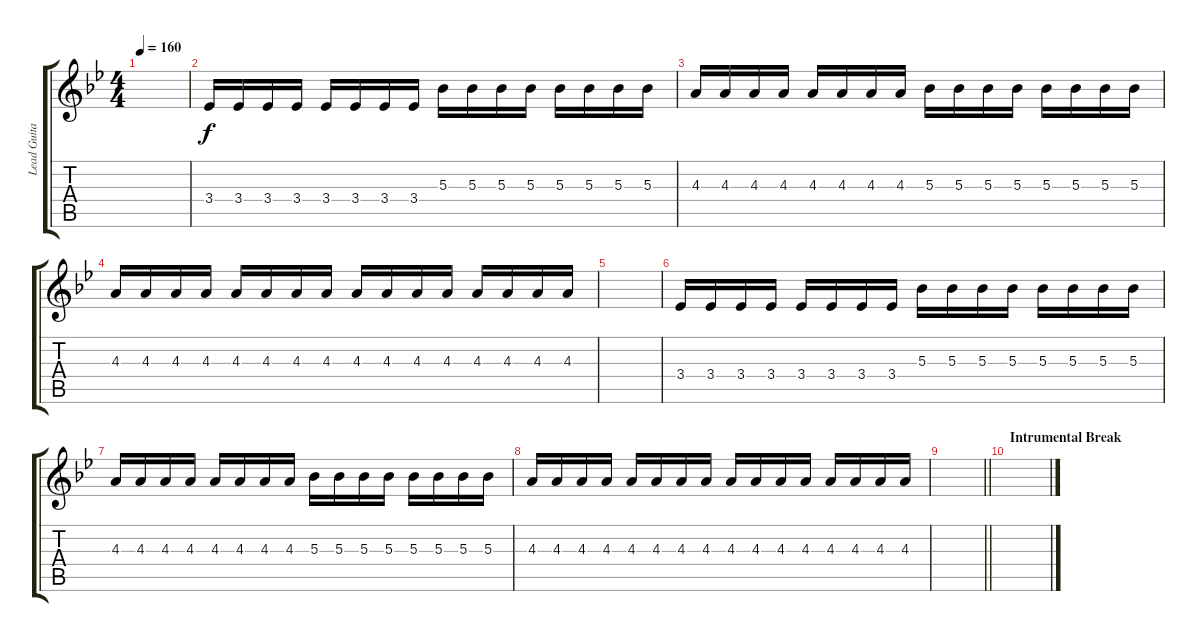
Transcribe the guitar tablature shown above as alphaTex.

\track ("Lead Guitar" "Lead Guita") {instrument distortionguitar}
\staff {score tabs}
\tuning (D4 A3 F3 C3 G2 D2) {hide}
\ts (4 4)
\tempo 160
\clef g2
\ks bb
|
3.4.16 3.4.16 3.4.16 3.4.16 3.4.16 3.4.16 3.4.16 3.4.16 5.3.16 5.3.16 5.3.16 5.3.16 5.3.16 5.3.16 5.3.16 5.3.16 |
4.3.16 4.3.16 4.3.16 4.3.16 4.3.16 4.3.16 4.3.16 4.3.16 5.3.16 5.3.16 5.3.16 5.3.16 5.3.16 5.3.16 5.3.16 5.3.16 |
4.3.16 4.3.16 4.3.16 4.3.16 4.3.16 4.3.16 4.3.16 4.3.16 4.3.16 4.3.16 4.3.16 4.3.16 4.3.16 4.3.16 4.3.16 4.3.16 |
|
3.4.16 3.4.16 3.4.16 3.4.16 3.4.16 3.4.16 3.4.16 3.4.16 5.3.16 5.3.16 5.3.16 5.3.16 5.3.16 5.3.16 5.3.16 5.3.16 |
4.3.16 4.3.16 4.3.16 4.3.16 4.3.16 4.3.16 4.3.16 4.3.16 5.3.16 5.3.16 5.3.16 5.3.16 5.3.16 5.3.16 5.3.16 5.3.16 |
4.3.16 4.3.16 4.3.16 4.3.16 4.3.16 4.3.16 4.3.16 4.3.16 4.3.16 4.3.16 4.3.16 4.3.16 4.3.16 4.3.16 4.3.16 4.3.16 |
\barLineRight lightlight
|
\section ("" "Intrumental Break")
